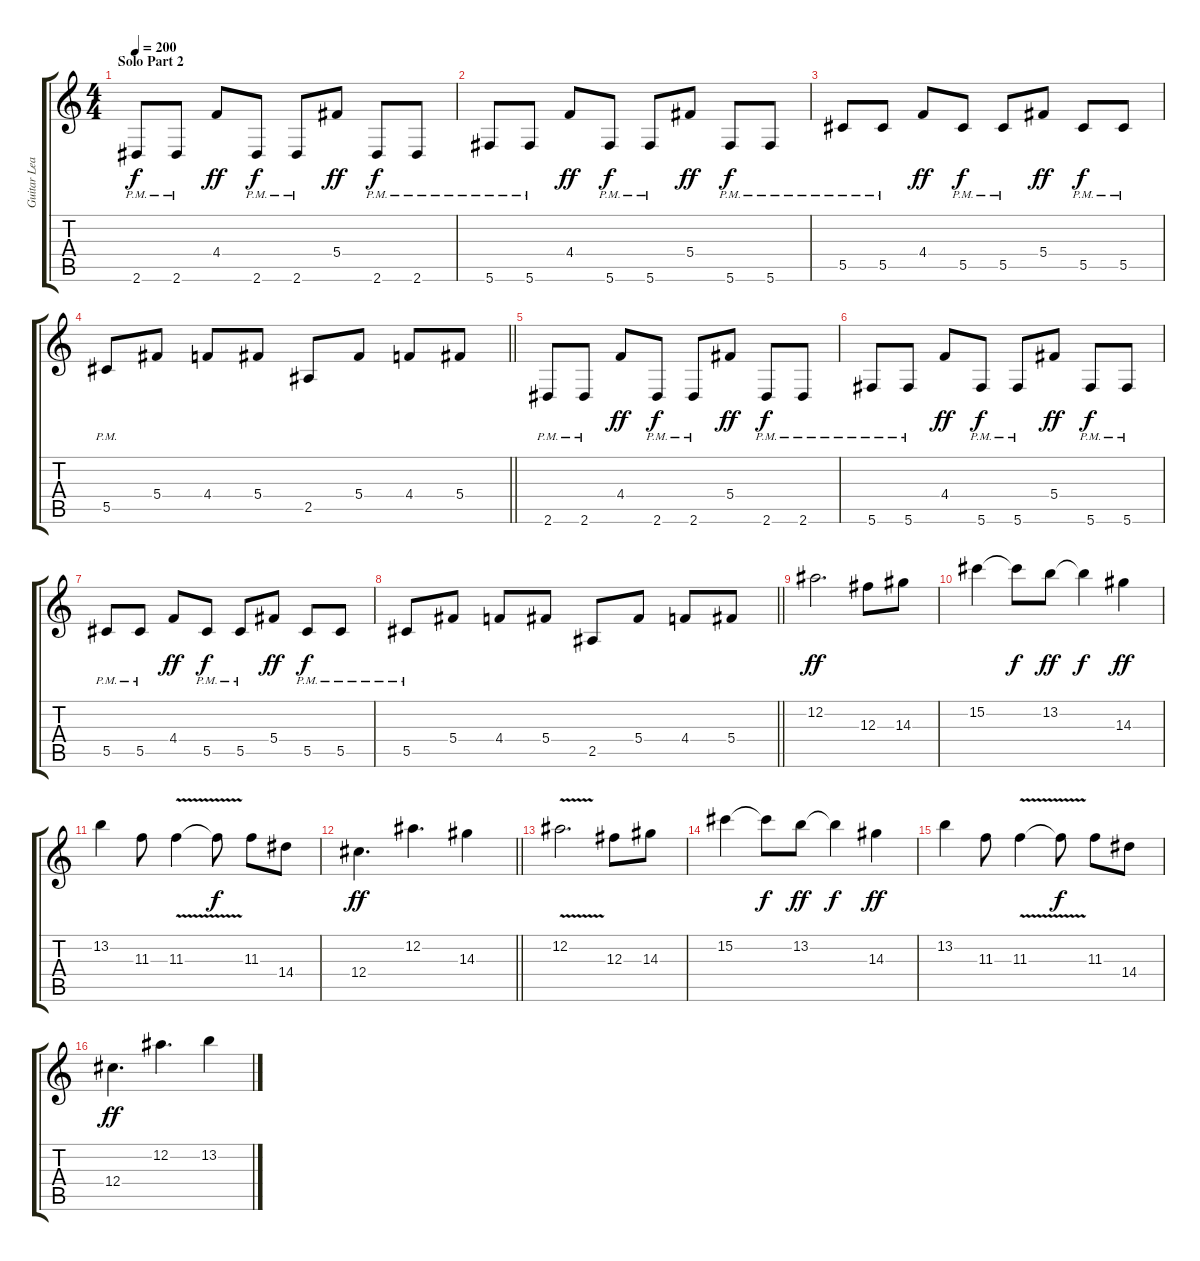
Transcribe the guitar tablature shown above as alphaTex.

\track ("Guitar Lead" "Guitar Lea") {instrument distortionguitar}
\staff {score tabs}
\tuning (Eb4 Bb3 Gb3 Db3 Ab2 Db2) {hide}
\ts (4 4)
\section ("" "Solo Part 2")
\tempo 200
\clef g2
\ks c
2.6{pm}.8{dy f volume 12 balance 0} 2.6{pm}.8 4.4.8{dy ff} 2.6{pm}.8{dy f} 2.6{pm}.8 5.4.8{dy ff} 2.6{pm}.8{dy f} 2.6{pm}.8 |
5.6{pm}.8 5.6{pm}.8 4.4.8{dy ff} 5.6{pm}.8{dy f} 5.6{pm}.8 5.4.8{dy ff} 5.6{pm}.8{dy f} 5.6{pm}.8 |
5.5{pm}.8 5.5{pm}.8 4.4.8{dy ff} 5.5{pm}.8{dy f} 5.5{pm}.8 5.4.8{dy ff} 5.5{pm}.8{dy f} 5.5{pm}.8 |
\barLineRight lightlight
5.5{pm}.8 5.4.8 4.4.8 5.4.8 2.5.8 5.4.8 4.4.8 5.4.8 |
2.6{pm}.8 2.6{pm}.8 4.4.8{dy ff} 2.6{pm}.8{dy f} 2.6{pm}.8 5.4.8{dy ff} 2.6{pm}.8{dy f} 2.6{pm}.8 |
5.6{pm}.8 5.6{pm}.8 4.4.8{dy ff} 5.6{pm}.8{dy f} 5.6{pm}.8 5.4.8{dy ff} 5.6{pm}.8{dy f} 5.6{pm}.8 |
5.5{pm}.8 5.5{pm}.8 4.4.8{dy ff} 5.5{pm}.8{dy f} 5.5{pm}.8 5.4.8{dy ff} 5.5{pm}.8{dy f} 5.5{pm}.8 |
\barLineRight lightlight
5.5{pm}.8 5.4.8 4.4.8 5.4.8 2.5.8 5.4.8 4.4.8 5.4.8 |
12.2.2{d dy ff volume 14} 12.3.8 14.3.8 |
15.2.4 15.2{t}.8{dy f} 13.2.8{dy ff} 13.2{t}.4{dy f} 14.3.4{dy ff} |
13.2.4 11.3.8 11.3{v}.4 11.3{t}.8{dy f} 11.3.8 14.4.8 |
\barLineRight lightlight
12.4.4{d dy ff} 12.2.4{d} 14.3.4 |
12.2{v}.2{d} 12.3.8 14.3.8 |
15.2.4 15.2{t}.8{dy f} 13.2.8{dy ff} 13.2{t}.4{dy f} 14.3.4{dy ff} |
13.2.4 11.3.8 11.3{v}.4 11.3{t}.8{dy f} 11.3.8 14.4.8 |
12.4.4{d dy ff} 12.2.4{d} 13.2.4
